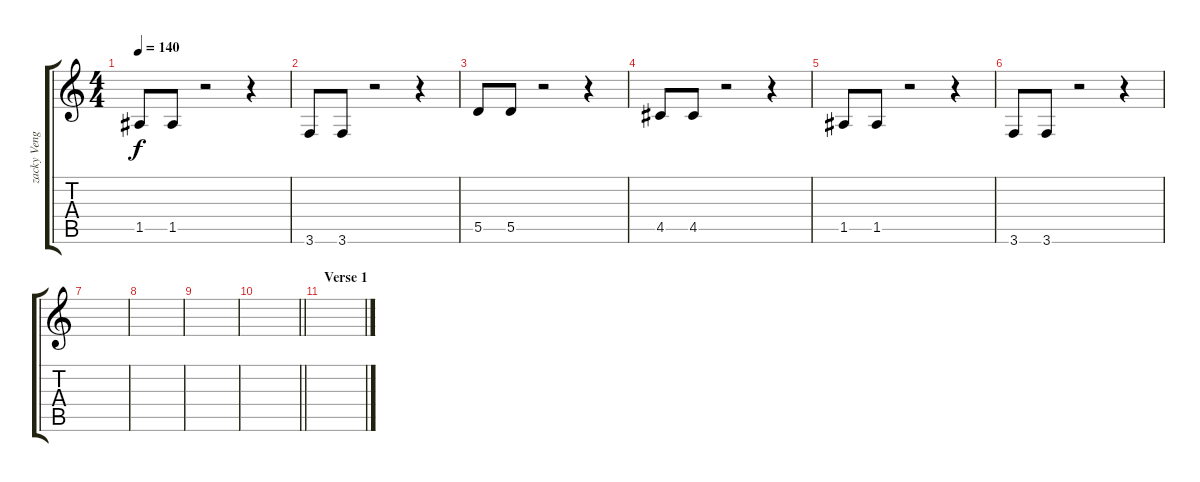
\track ("zacky Vengeance (electric rythm)" "zacky Veng") {instrument overdrivenguitar}
\staff {score tabs}
\tuning (E4 B3 G3 D3 A2 D2) {hide}
\ts (4 4)
\tempo 140
\clef g2
\ks c
1.5.8{dy f instrument electricguitarclean} 1.5.8 r.2 r.4 |
3.6.8 3.6.8 r.2 r.4 |
5.5.8{instrument electricguitarclean} 5.5.8 r.2 r.4 |
4.5.8{instrument electricguitarclean} 4.5.8 r.2 r.4 |
1.5.8{instrument electricguitarclean} 1.5.8 r.2 r.4 |
3.6.8 3.6.8 r.2 r.4 |
|
|
|
\barLineRight lightlight
|
\section ("" "Verse 1")
